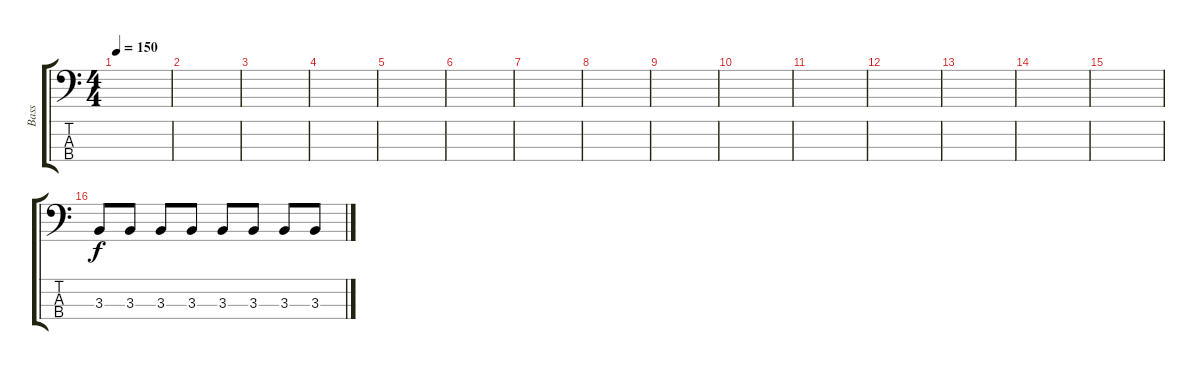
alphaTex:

\track ("Bass" "Bass") {instrument electricbassfinger}
\staff {score tabs}
\tuning (Gb2 Db2 Ab1 Eb1) {hide}
\ts (4 4)
\tempo 150
\clef f4
\ks c
|
|
|
|
|
|
|
|
|
|
|
|
|
|
|
3.3.8 3.3.8 3.3.8 3.3.8 3.3.8 3.3.8 3.3.8 3.3.8
